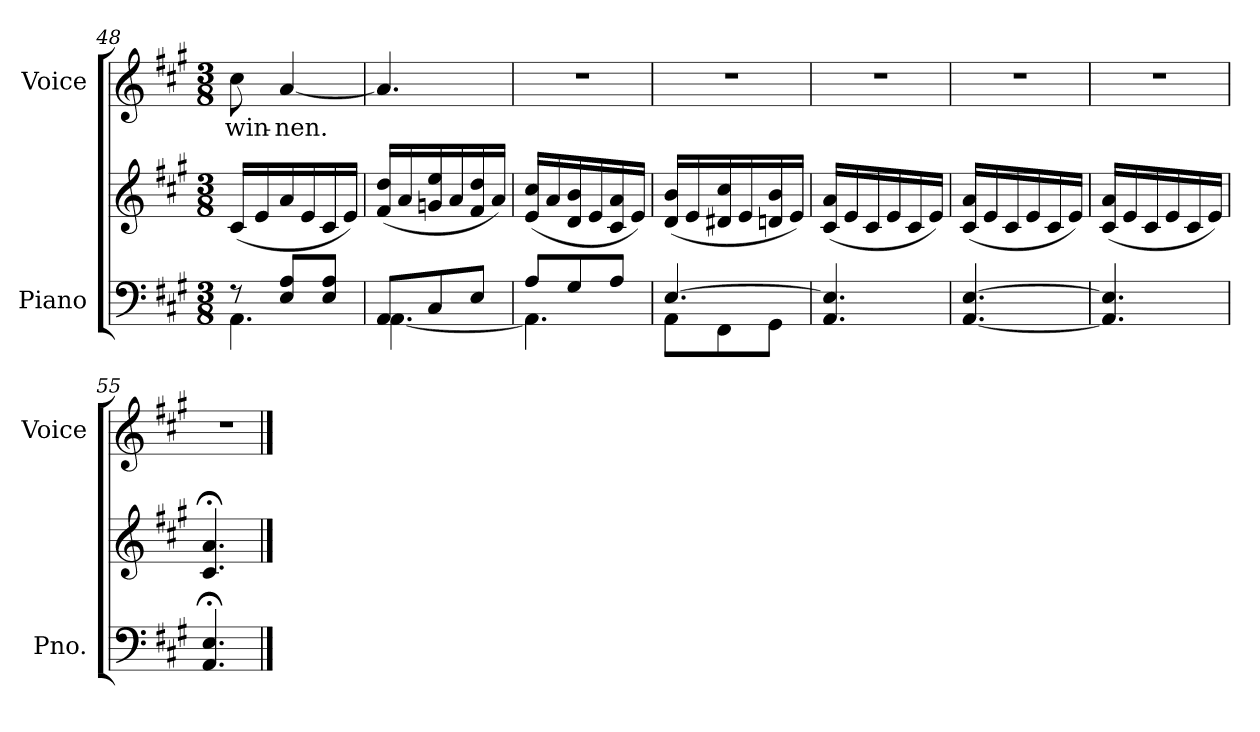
**kern	**kern	**kern	**text
*part2	*part2	*part1	*part1
*staff3	*staff2	*staff1	*staff1
*I"Piano	*	*I"Voice	*
*I'Pno.	*	*I'Voice	*
*clefF4	*clefG2	*clefG2	*
*k[f#c#g#]	*k[f#c#g#]	*k[f#c#g#]	*
*A:	*A:	*A:	*
*M3/8	*M3/8	*M3/8	*
=48	=48	=48	=48
*^	*	*	*
!	!	!	!	!LO:LY:b:color=#000000
8r	4.AAi\	(16c#i/LL	8cc#i\	-win-
.	.	16ei/	.	.
!	!	!	!	!LO:LY:b:color=#000000
8Ei/ 8AiL	.	16ai/	[<4ai/	-nen.
.	.	16ei/	.	.
8Ei/ 8AiJ	.	16c#i/	.	.
.	.	16ei/JJ)	.	.
!!LO:LB:g=z
=49	=49	=49	=49	=49
8AAi/L	[<4.AAi\	(16f#i/ 16ddiLL	4.ai/]	.
.	.	16ai/	.	.
8C#i/	.	16gni/ 16eei	.	.
.	.	16ai/	.	.
8Ei/J	.	16f#i/ 16ddi	.	.
.	.	16ai/JJ)	.	.
=50	=50	=50	=50	=50
!	!	!	!LO:N:vis=1	!
8Ai/L	4.AAi\]	(16ei/ 16cc#iLL	4.r	.
.	.	16ai/	.	.
8G#i/	.	16di/ 16bi	.	.
.	.	16ei/	.	.
8Ai/J	.	16c#i/ 16ai	.	.
.	.	16ei/JJ)	.	.
=51	=51	=51	=51	=51
!	!	!	!LO:N:vis=1	!
[>4.Ei/	8AAi\L	(16di/ 16biLL	4.r	.
.	.	16ei/	.	.
.	8FF#i\	16d#Xi/ 16cc#i	.	.
.	.	16ei/	.	.
.	8GG#i\J	16dni/ 16bi	.	.
.	.	16ei/JJ)	.	.
=52	=52	=52	=52	=52
!	!	!	!LO:N:vis=1	!
4.ryy	4.AAi/ 4.Ei]	(16c#i/ 16aiLL	4.r	.
.	.	16ei/	.	.
.	.	16c#i/	.	.
.	.	16ei/	.	.
.	.	16c#i/	.	.
.	.	16ei/JJ)	.	.
*v	*v	*	*	*
=53	=53	=53	=53
!	!	!LO:N:vis=1	!
[<4.AAi/ [>4.Ei	(16c#i/ 16aiLL	4.r	.
.	16ei/	.	.
.	16c#i/	.	.
.	16ei/	.	.
.	16c#i/	.	.
.	16ei/JJ)	.	.
=54	=54	=54	=54
!	!	!LO:N:vis=1	!
4.AAi/] 4.Ei]	(16c#i/ 16aiLL	4.r	.
.	16ei/	.	.
.	16c#i/	.	.
.	16ei/	.	.
.	16c#i/	.	.
.	16ei/JJ)	.	.
=55	=55	=55	=55
!	!	!LO:N:vis=1	!
4.AAi/; 4.Ei;	4.c#i/; 4.ai;	4.r	.
==	==	==	==
*-	*-	*-	*-
